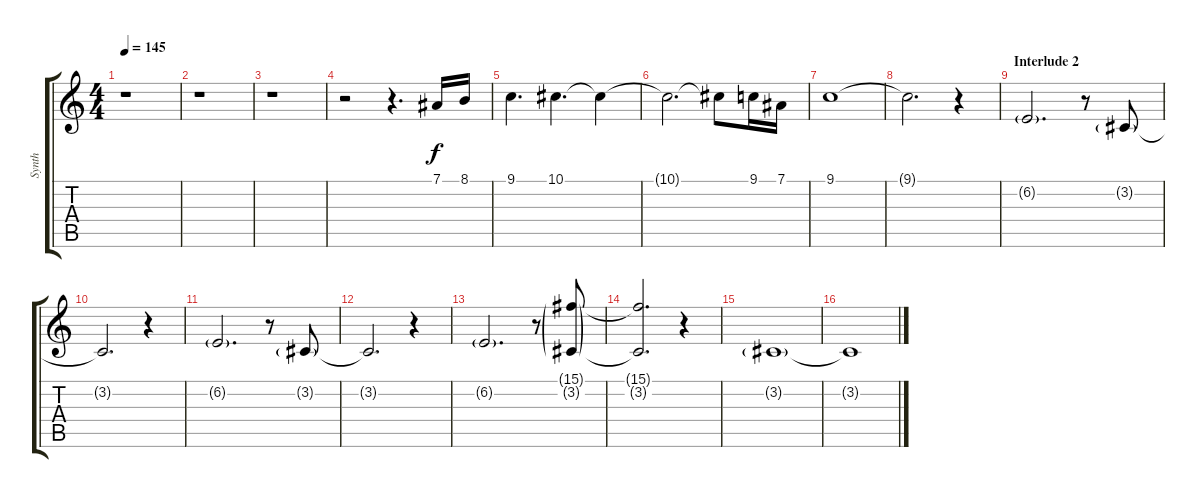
\track ("Synth" "Synth") {instrument lead4chiff}
\staff {score tabs}
\tuning (Eb4 Bb3 Gb3 Db3 Ab2 Eb2) {hide}
\ts (4 4)
\tempo 145
\clef g2
\ks c
r.1{dy f} |
r.1 |
r.1 |
r.2 r.4{d} 7.1.16 8.1.16 |
9.1.4{d} 10.1.4{d} 10.1{t}.4 |
10.1{t}.2{d} 10.1{t}.8 9.1.16 7.1.16 |
9.1.1 |
9.1{t}.2{d} r.4 |
\section ("" "Interlude 2")
6.2{g}.2{d} r.8 3.2{g}.8 |
3.2{t}.2{d} r.4 |
6.2{g}.2{d} r.8 3.2{g}.8 |
3.2{t}.2{d} r.4 |
6.2{g}.2{d} r.8 (15.1{g} 3.2{g}).8 |
(15.1{t} 3.2{t}).2{d} r.4 |
3.2{g}.1 |
3.2{t}.1
